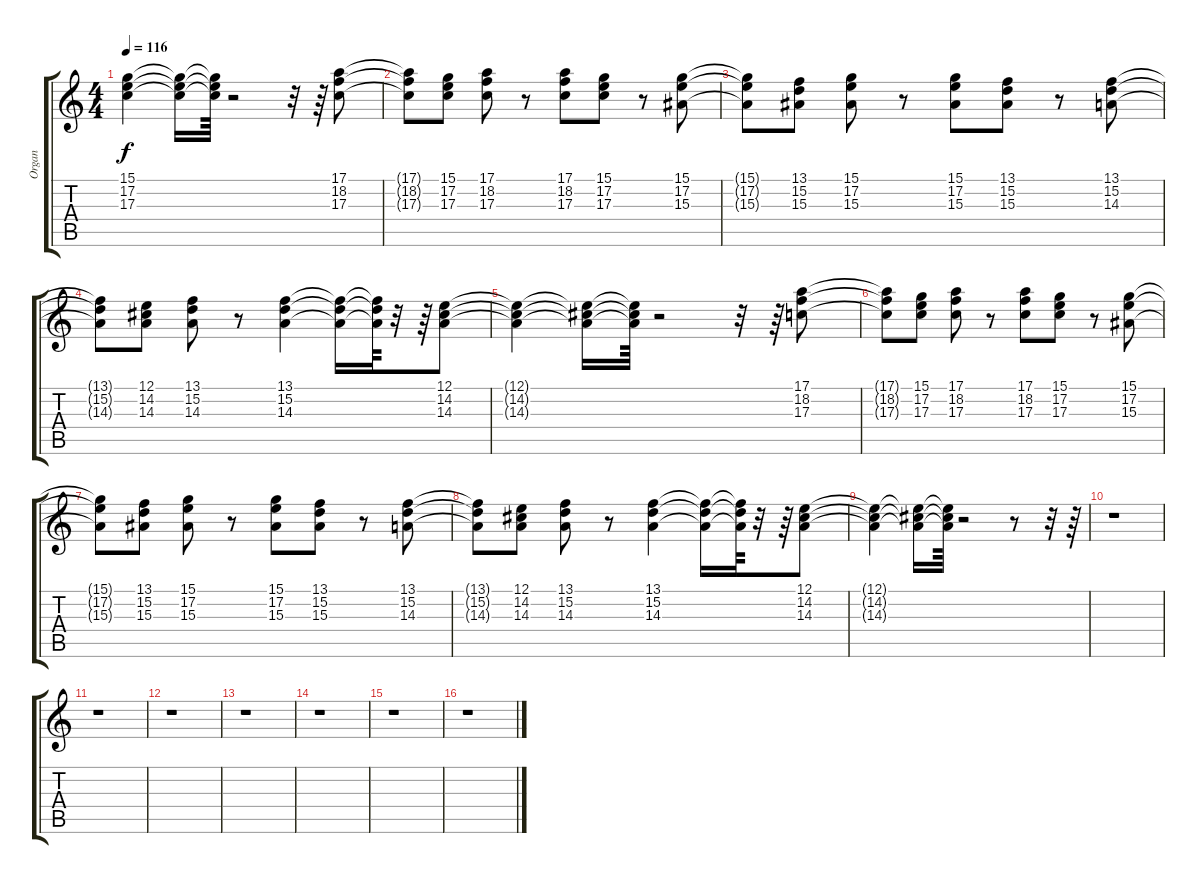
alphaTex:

\track ("Organ" "Organ") {instrument churchorgan}
\staff {score tabs}
\tuning (E4 B3 G3 D3 A2 E2) {hide}
\ts (4 4)
\tempo 116
\clef g2
\ks c
(15.1{t} 17.2{t} 17.3{t}).4{dy f} (15.1{t} 17.2{t} 17.3{t}).16 (15.1{t} 17.2{t} 17.3{t}).64 r.2 r.32 r.64 (17.1 18.2 17.3).8 |
(17.1{t} 18.2{t} 17.3{t}).8 (15.1 17.2 17.3).8 (17.1 18.2 17.3).8 r.8 (17.1 18.2 17.3).8 (15.1 17.2 17.3).8 r.8 (15.1 17.2 15.3).8 |
(15.1{t} 17.2{t} 15.3{t}).8 (13.1 15.2 15.3).8 (15.1 17.2 15.3).8 r.8 (15.1 17.2 15.3).8 (13.1 15.2 15.3).8 r.8 (13.1 15.2 14.3).8 |
(13.1{t} 15.2{t} 14.3{t}).8 (12.1 14.2 14.3).8 (13.1 15.2 14.3).8 r.8 (13.1 15.2 14.3).4 (13.1{t} 15.2{t} 14.3{t}).16 (13.1{t} 15.2{t} 14.3{t}).64 r.32 r.64 (12.1 14.2 14.3).8 |
(12.1{t} 14.2{t} 14.3{t}).4 (12.1{t} 14.2{t} 14.3{t}).16 (12.1{t} 14.2{t} 14.3{t}).64 r.2 r.32 r.64 (17.1 18.2 17.3).8 |
(17.1{t} 18.2{t} 17.3{t}).8 (15.1 17.2 17.3).8 (17.1 18.2 17.3).8 r.8 (17.1 18.2 17.3).8 (15.1 17.2 17.3).8 r.8 (15.1 17.2 15.3).8 |
(15.1{t} 17.2{t} 15.3{t}).8 (13.1 15.2 15.3).8 (15.1 17.2 15.3).8 r.8 (15.1 17.2 15.3).8 (13.1 15.2 15.3).8 r.8 (13.1 15.2 14.3).8 |
(13.1{t} 15.2{t} 14.3{t}).8 (12.1 14.2 14.3).8 (13.1 15.2 14.3).8 r.8 (13.1 15.2 14.3).4 (13.1{t} 15.2{t} 14.3{t}).16 (13.1{t} 15.2{t} 14.3{t}).64 r.32 r.64 (12.1 14.2 14.3).8 |
(12.1{t} 14.2{t} 14.3{t}).4 (12.1{t} 14.2{t} 14.3{t}).16 (12.1{t} 14.2{t} 14.3{t}).64 r.2 r.8 r.32 r.64 |
r.1 |
r.1 |
r.1 |
r.1 |
r.1 |
r.1 |
r.1
